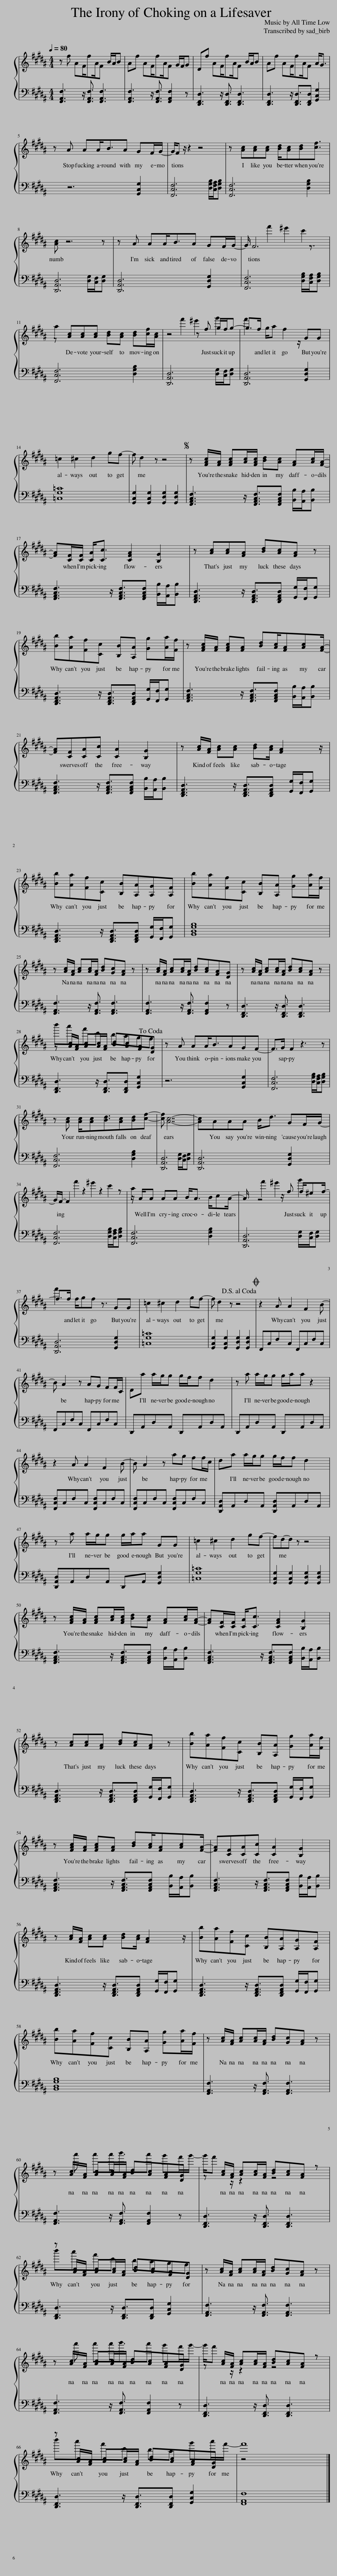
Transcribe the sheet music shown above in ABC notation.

X:1
%%score { ( 1 3 ) | 2 }
L:1/8
Q:1/4=80
M:4/4
I:linebreak $
K:B
V:1 treble
V:3 treble
V:2 bass
V:1
 z f AF/fA/F B/A/B | Af AF/fA/F G/F/G | Df AF/fA/F B/A/B | Af AF/fA/F A<G |$ z A AA<BA GF/G/- | %5
 G/F z/ z2 z4 | z [Ac][Ac][Ac] [Bd]/[Ac][Bd][cf]3/2 |$ [Ac] z6 z | z A AA<BA GF/G/- | G/ F6 z3/2 |$ %10
 z [Ac][Ac][Ac] [Bd][Ac] [Bd][cf]/[Ac]/ | z4 z f g/f/g- | g>f g/a f2 z/ GG |$ =c2 ^c2 d2 gf- | f d2 z z4 | %15
S z [FAc]/[FA]/ [FAc][Ac]/[FAc]/ [Bd][Ac] [FA][Ac]/[FA]/- |$ [FA][CF]/[CF]/ [CA]<[Cc] [CFA]2 [B,G]2 | z [Ac][Ac][FA] [Bd][Ac][FA] z |$ [Bb][Aa][Ff][Cc] [B,B][A,A] [Gg][Aa]/[Ff]/ | z [FAc]/[FA]/ [FAc][FA] [Bd][Ac]/[FA][Ac][FA]/- |$ %20
 [FA][CF][CA][Cc] [CA]2 [B,G]2 | z [Ac]/[FA]/ [Ac][Ac] [Bd][Ac]/ [FA]2 z/ |$ [Bb][Aa][Ff][Cc] [B,B][A,A][A,G][A,F] | [Bb][Aa][Ff][Cc] [B,B][A,A] [Gg][Aa]/[Ff]/ |$ z [Ac]/[FA]/ [Ac][Ac]/[FA]/ [Bd][Gc][FA] z | %25
 z [Ac]/[FA]/ [Ac][Ac]/[FA]/ [Bd][Ac][FA][DG] | z [Ac]/[FA]/ [Ac][Ac]/[FA]/ [Bd][Ac][FA] z |$ z [Ac]/[FA]/ [Ac][Ac]/[FA]/ [Bd][Ac][FA][DG]!dacoda! | z A AA<BAGF- | F>G F2 z3 z |$ %30
 z [Ac] [Ac]/[Ac][Bd]3/2[Ac][Bd][cf]- | [cf] [Ac]7- | [Ac]AAA B<d GF/G/- |$ G/F/- F2 z2 z2 z | z/ A/A AA B<A B/cA/- | %35
 A/ z4 z/ f f/^ef/- |$ f>f f/gf z3/2 GG | =c2 ^c2 d2 gf- | f d2 z z4!D.S.! |O z2 A A2 F2 B- |$ %40
 B A2 z AG FF/C/ | Da a/g/g g/f/f d2 | z a a/g/g g/a/a z2 |$ z2 A A2 F2 B- | B A2 z ag ff/c/ | %45
 da a/g/g g/f/f d2 |$ z a a/g/g g/a/a GG | =c2 ^c2 d2 gf- | fd-d z z4 |$ z [FAc]/[FA]/ [FAc][Ac]/[FAc]/ [Bd][Ac] [FA][Ac]/[FA]/- | %50
 [FA][CF]/[CF]/ [CA]<[Cc] [CFA]2 [B,G]2 |$ z [Ac][Ac][FA] [Bd][Ac][FA] z | [Bb][Aa][Ff][Cc] [B,B][A,A] [Gg][Aa]/[Ff]/ |$ z [FAc]/[FA]/ [FAc][FA] [Bd][Ac]/[FA][Ac][FA]/- | [FA][CF][CA][Cc] [CA]2 [B,G]2 |$ %55
 z [Ac]/[FA]/ [Ac][Ac] [Bd][Ac]/ [FA]2 z/ | [Bb][Aa][Ff][Cc] [B,B][A,A][A,G][A,F] |$ [Bb][Aa][Ff][Cc] [B,B][A,A] [Gg][Aa]/[Ff]/ | z [Ac]/[FA]/ [Ac][Ac]/[FA]/ [Bd][Gc][FA] z |$ z [Ac]/[FA]/ [Ac][Ac]/[FA]/ [Bd][Ac][FA][DG] | %60
 z [Ac]/[FA]/ [Ac][Ac]/[FA]/ [Bd][Ac][FA] z |$ z [Ac]/[FA]/ [Ac][Ac]/[FA]/ [Bd][Ac][FA][DG] | z [Ac]/[FA]/ [Ac][Ac]/[FA]/ [Bd][Gc][FA] z |$ z [Ac]/[FA]/ [Ac][Ac]/[FA]/ [Bd][Ac][FA][DG] | z [Ac]/[FA]/ [Ac][Ac]/[FA]/ [Bd][Ac][FA] z |$ %65
 z [Ac]/[FA]/ [Ac][Ac]/[FA]/ [Bd][Ac][FA][DG] | z8 |] %67
V:2
 [F,,A,,F,]3 z/ [F,,A,,F,]3/2 [F,,A,,F,]3 | [F,,A,,F,]3 z/ [F,,A,,F,]3/2 [F,,A,,F,]2 z | [D,,F,,D,]3 z/ [D,,F,,D,]3/2 [D,,F,,D,]3 | [D,,F,,D,]3 z/ [D,,F,,D,]3/2[D,,F,,D,] [G,,C,G,]2 |$ z6 [G,,C,G,]2 | %5
 [F,,C,F,]6 [D,G,B,]/[C,F,A,]/[D,G,B,] | [F,,C,F,]6 [D,G,B,]2 |$ [D,,A,,D,]6 [D,G,]/[C,F,]/[D,G,] | [D,,A,,D,]6 [G,,D,G,]2 | [F,,C,F,]6 [D,G,B,]/[C,F,A,]/[D,G,B,] |$ %10
 [F,,C,F,]6 [D,G,B,]2 | [D,,A,,D,]6 [D,G,]/[C,F,]/[D,G,] | [D,,A,,D,]6 [G,,D,G,]2 |$ [=C,G,=C]8 | [G,,C,G,]2 [G,,C,G,]2 [G,,D,G,]2 [G,,D,G,]2 | %15
 [F,,A,,C,F,]3 z/ [F,,A,,C,F,]3/2[F,,A,,C,F,] [B,,B,]/[A,,A,]/[B,,B,] |$ [F,,A,,C,F,]3 z/ [F,,A,,C,F,]3/2[F,,A,,C,F,] [B,,B,]/[A,,A,]/[B,,B,] | [D,,F,,A,,D,]3 z/ [D,,F,,A,,D,]3/2[D,,F,,A,,D,] [G,,G,]/[F,,F,]/[G,,G,] |$ [D,,F,,A,,D,]3 z/ [D,,F,,A,,D,]3/2[D,,F,,A,,D,] [G,,G,]/[F,,F,]/[G,,G,] | [F,,A,,C,F,]3 z/ [F,,A,,C,F,]3/2[F,,A,,C,F,] [B,,B,]/[A,,A,]/[B,,B,] |$ %20
 [F,,A,,C,F,]3 z/ [F,,A,,C,F,]3/2[F,,A,,C,F,] [B,,B,]/[A,,A,]/[B,,B,] | [D,,F,,A,,D,]3 z/ [D,,F,,A,,D,]3/2[D,,F,,A,,D,] [G,,G,]/[F,,F,]/[G,,G,] |$ [D,,F,,A,,D,]3 z/ [D,,F,,A,,D,]3/2[D,,F,,A,,D,] [G,,G,]/[F,,F,]/[G,,G,] | [B,,D,G,B,]8 |$ [F,,A,,F,]3 z/ [F,,A,,F,]3/2 [F,,A,,F,]3 | %25
 [F,,A,,F,]3 z/ [F,,A,,F,]3/2 [F,,A,,F,]2 z | [D,,F,,D,]3 z/ [D,,F,,D,]3/2 [D,,F,,D,]3 |$ [D,,F,,D,]3 z/ [D,,F,,D,]3/2[D,,F,,D,] [G,,C,G,]2 | z6 [G,,C,G,]2 | [F,,C,F,]6 [D,G,B,]/[C,F,A,]/[D,G,B,] |$ %30
 [F,,C,F,]6 [D,G,B,]2 | [D,,A,,D,]6 [D,G,]/[C,F,]/[D,G,] | [D,,A,,D,]6 [G,,D,G,]2 |$ [F,,C,F,]6 [D,G,B,]/[C,F,A,]/[D,G,B,] | [F,,C,F,]6 [D,G,B,]2 | %35
 [D,,A,,D,]6 [D,G,]/[C,F,]/[D,G,] |$ [D,,A,,D,]6 [G,,D,G,]2 | [=C,G,=C]8 | [G,,C,G,]2 [G,,C,G,]2 [G,,D,G,]2 [G,,D,G,]2 | F,,C,F,C, F,,C,F,C, |$ %40
 F,,C,F,C, F,,C,F,C, | D,,A,,D,A,, D,,A,,D,A,, | D,,A,,D,A,, D,,A,,D,A,, |$ [F,,C,F,]C,F,C, [F,,C,F,]C,F,C, | [F,,C,F,]C,F,C, [F,,C,F,]C,F,C, | %45
 [D,,A,,D,]A,,D,A,, [D,,A,,D,]A,,D,A,, |$ [D,,A,,D,]A,,D,A,, D,,A,, [G,,D,G,]2 | [=C,G,=C]8 | [G,,C,G,]2 [G,,C,G,]2 [G,,D,G,]2 [G,,D,G,]2 |$ [F,,A,,C,F,]3 z/ [F,,A,,C,F,]3/2[F,,A,,C,F,] [B,,B,]/[A,,A,]/[B,,B,] | %50
 [F,,A,,C,F,]3 z/ [F,,A,,C,F,]3/2[F,,A,,C,F,] [B,,B,]/[A,,A,]/[B,,B,] |$ [D,,F,,A,,D,]3 z/ [D,,F,,A,,D,]3/2[D,,F,,A,,D,] [G,,G,]/[F,,F,]/[G,,G,] | [D,,F,,A,,D,]3 z/ [D,,F,,A,,D,]3/2[D,,F,,A,,D,] [G,,G,]/[F,,F,]/[G,,G,] |$ [F,,A,,C,F,]3 z/ [F,,A,,C,F,]3/2[F,,A,,C,F,] [B,,B,]/[A,,A,]/[B,,B,] | [F,,A,,C,F,]3 z/ [F,,A,,C,F,]3/2[F,,A,,C,F,] [B,,B,]/[A,,A,]/[B,,B,] |$ %55
 [D,,F,,A,,D,]3 z/ [D,,F,,A,,D,]3/2[D,,F,,A,,D,] [G,,G,]/[F,,F,]/[G,,G,] | [D,,F,,A,,D,]3 z/ [D,,F,,A,,D,]3/2[D,,F,,A,,D,] [G,,G,]/[F,,F,]/[G,,G,] |$ [B,,D,G,B,]8 | [F,,A,,F,]3 z/ [F,,A,,F,]3/2 [F,,A,,F,]3 |$ [F,,A,,F,]3 z/ [F,,A,,F,]3/2 [F,,A,,F,]2 z | %60
 [D,,F,,D,]3 z/ [D,,F,,D,]3/2 [D,,F,,D,]3 |$ [D,,F,,D,]3 z/ [D,,F,,D,]3/2[D,,F,,D,] [G,,C,G,]2 | [F,,A,,F,]3 z/ [F,,A,,F,]3/2 [F,,A,,F,]3 |$ [F,,A,,F,]3 z/ [F,,A,,F,]3/2 [F,,A,,F,]2 z | [D,,F,,D,]3 z/ [D,,F,,D,]3/2 [D,,F,,D,]3 |$ %65
 [D,,F,,D,]3 z/ [D,,F,,D,]3/2[D,,F,,D,] [G,,C,G,]2 | [F,,A,,F,]8 |] %67
V:3
 x8 | x8 | x8 | x8 |$ x8 | %5
 x8 | x8 |$ x8 | x8 | x2 f'2 ^e'2 c'2 |$ %10
 a2 x6 | x2 f'2 ^e'2 g'2 | f'2 x6 |$ x8 | x8 | %15
 x8 |$ x8 | x8 |$ x8 | x8 |$ %20
 x8 | x8 |$ x8 | x8 |$ x8 | %25
 x8 | x8 |$ b'a'f'c' bagf | x8 | x8 |$ %30
 x8 | x8 | x8 |$ x2 f'2 ^e'2 c'2 | a2 x6 | %35
 x2 f'2 ^e'2 g'2 |$ f'2 x6 | x8 | x8 | x8 |$ %40
 x8 | x8 | x8 |$ x8 | x8 | %45
 x8 |$ x8 | x8 | x8 |$ x8 | %50
 x8 |$ x8 | x8 |$ x8 | x8 |$ %55
 x8 | x8 |$ x8 | x8 |$ x a' a'a'<b'a' g'f'/g'/- | %60
 g'/f' z/ z2 z4 |$ b'a'f'c' bagf | x8 |$ x a' a'a'<b'a' g'f'/g'/- | g'/f' z/ z2 z4 |$ %65
 b'a'f'c' ba g'a'/f'/- | f'8 |] %67
